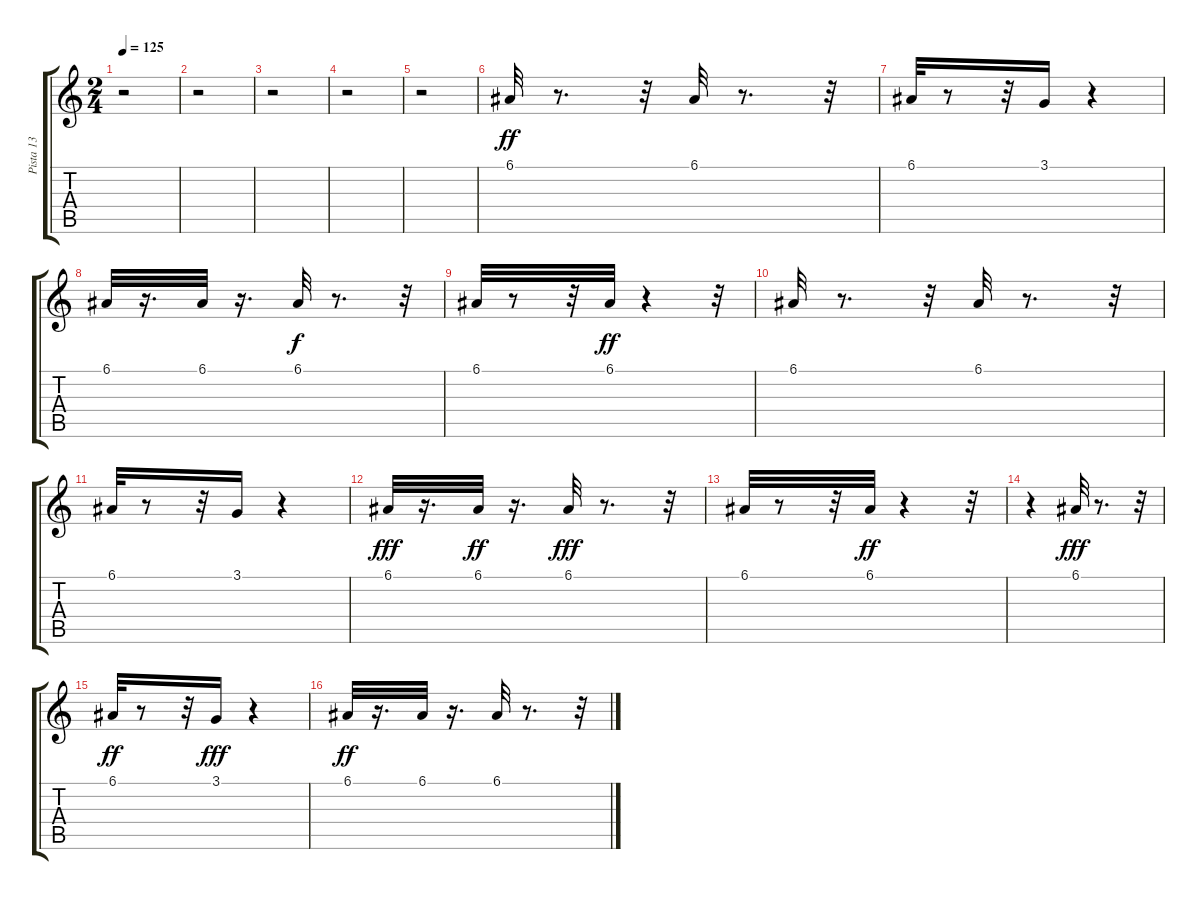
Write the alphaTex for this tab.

\track ("Pista 13" "Pista 13") {instrument lead8bassandlead}
\staff {score tabs}
\tuning (E4 B3 G3 D3 A2 E2) {hide}
\ts (2 4)
\tempo 125
\clef g2
\ks c
r.2{dy fff} |
r.2 |
r.2 |
r.2 |
r.2 |
6.1.32{dy ff} r.8{d} r.32 6.1.32 r.8{d} r.32 |
6.1.32 r.8 r.32 3.1.16 r.4 |
6.1.32 r.16{d} 6.1.32 r.16{d} 6.1.32{dy f} r.8{d} r.32 |
6.1.32 r.8 r.32 6.1.32{dy ff} r.4 r.32 |
6.1.32 r.8{d} r.32 6.1.32 r.8{d} r.32 |
6.1.32 r.8 r.32 3.1.16 r.4 |
6.1.32{dy fff} r.16{d} 6.1.32{dy ff} r.16{d} 6.1.32{dy fff} r.8{d} r.32 |
6.1.32 r.8 r.32 6.1.32{dy ff} r.4 r.32 |
r.4 6.1.32{dy fff} r.8{d} r.32 |
6.1.32{dy ff} r.8 r.32 3.1.16{dy fff} r.4 |
6.1.32{dy ff} r.16{d} 6.1.32 r.16{d} 6.1.32 r.8{d} r.32
